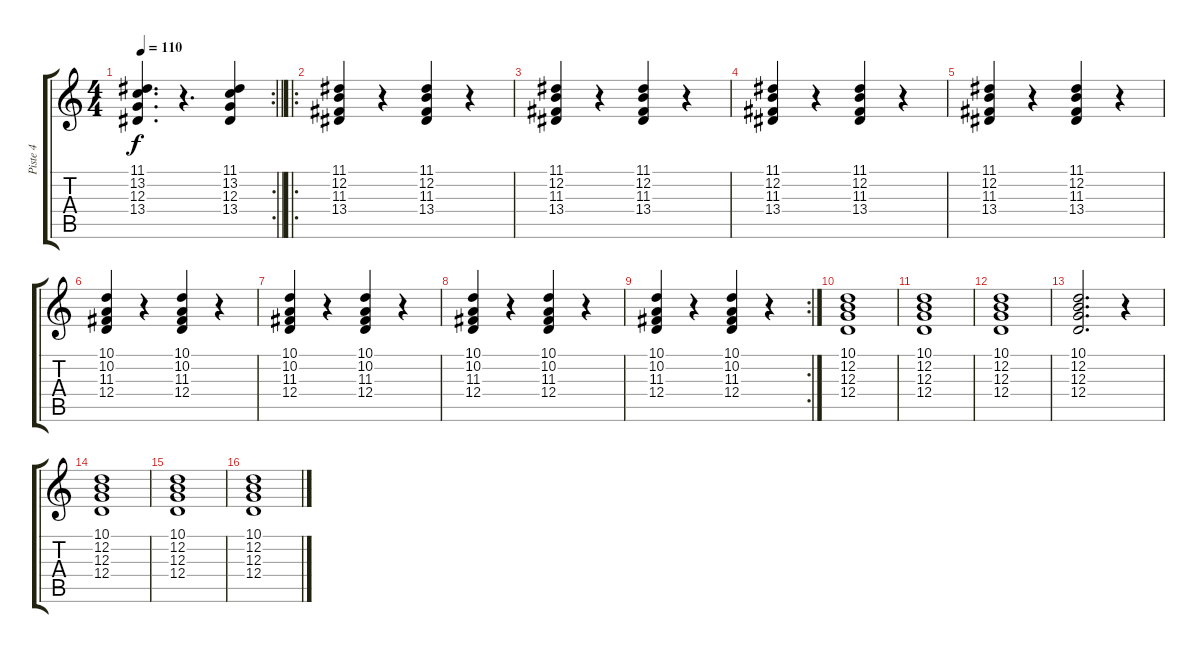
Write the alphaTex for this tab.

\track ("Piste 4" "Piste 4") {instrument stringensemble1}
\staff {score tabs}
\tuning (E4 B3 G3 D3 A2 E2) {hide}
\rc 2
\ts (4 4)
\tempo 110
\clef g2
\barLineRight lightlight
\ks c
(11.1 13.2 12.3 13.4).4{d dy f} r.4{d} (11.1 13.2 12.3 13.4).4 |
\ro
\section ("" "")
(11.1 12.2 11.3 13.4).4 r.4 (11.1 12.2 11.3 13.4).4 r.4 |
(11.1 12.2 11.3 13.4).4 r.4 (11.1 12.2 11.3 13.4).4 r.4 |
(11.1 12.2 11.3 13.4).4 r.4 (11.1 12.2 11.3 13.4).4 r.4 |
(11.1 12.2 11.3 13.4).4 r.4 (11.1 12.2 11.3 13.4).4 r.4 |
(10.1 10.2 11.3 12.4).4 r.4 (10.1 10.2 11.3 12.4).4 r.4 |
(10.1 10.2 11.3 12.4).4 r.4 (10.1 10.2 11.3 12.4).4 r.4 |
(10.1 10.2 11.3 12.4).4 r.4 (10.1 10.2 11.3 12.4).4 r.4 |
\rc 2
(10.1 10.2 11.3 12.4).4 r.4 (10.1 10.2 11.3 12.4).4 r.4 |
(10.1 12.2 12.3 12.4).1 |
(10.1 12.2 12.3 12.4).1 |
(10.1 12.2 12.3 12.4).1 |
(10.1 12.2 12.3 12.4).2{d} r.4 |
(10.1 12.2 12.3 12.4).1 |
(10.1 12.2 12.3 12.4).1 |
(10.1 12.2 12.3 12.4).1
